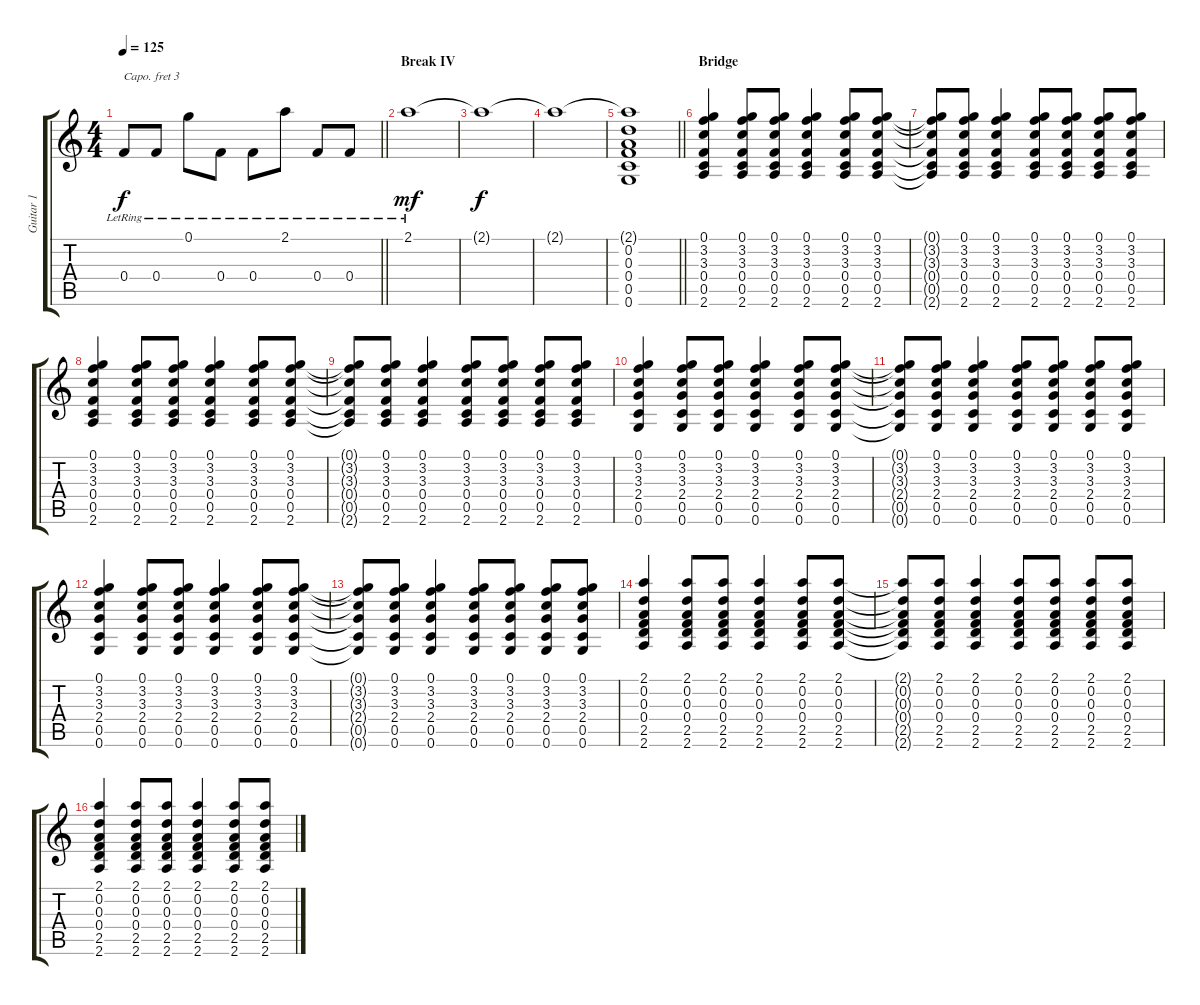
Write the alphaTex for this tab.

\track ("Guitar 1" "Guitar 1") {instrument acousticguitarsteel}
\staff {score tabs}
\capo 3
\tuning (E4 B3 Gb3 D3 A2 E2) {hide}
\ts (4 4)
\tempo 125
\clef g2
\barLineRight lightlight
\ks c
0.4{lr}.8{dy f} 0.4{lr}.8 0.1{lr}.8 0.4{lr}.8 0.4{lr}.8 2.1{lr}.8 0.4{lr}.8 0.4{lr}.8 |
\section ("" "Break IV")
2.1{lr}.1{dy mf} |
2.1{t}.1{dy f} |
2.1{t}.1 |
\barLineRight lightlight
(2.1{t} 0.2 0.3 0.4 0.5 0.6).1 |
\section ("" "Bridge")
(0.1 3.2 3.3 0.4 0.5 2.6).4 (0.1 3.2 3.3 0.4 0.5 2.6).8 (0.1 3.2 3.3 0.4 0.5 2.6).8 (0.1 3.2 3.3 0.4 0.5 2.6).4 (0.1 3.2 3.3 0.4 0.5 2.6).8 (0.1 3.2 3.3 0.4 0.5 2.6).8 |
(0.1{t} 3.2{t} 3.3{t} 0.4{t} 0.5{t} 2.6{t}).8 (0.1 3.2 3.3 0.4 0.5 2.6).8 (0.1 3.2 3.3 0.4 0.5 2.6).4 (0.1 3.2 3.3 0.4 0.5 2.6).8 (0.1 3.2 3.3 0.4 0.5 2.6).8 (0.1 3.2 3.3 0.4 0.5 2.6).8 (0.1 3.2 3.3 0.4 0.5 2.6).8 |
(0.1 3.2 3.3 0.4 0.5 2.6).4 (0.1 3.2 3.3 0.4 0.5 2.6).8 (0.1 3.2 3.3 0.4 0.5 2.6).8 (0.1 3.2 3.3 0.4 0.5 2.6).4 (0.1 3.2 3.3 0.4 0.5 2.6).8 (0.1 3.2 3.3 0.4 0.5 2.6).8 |
(0.1{t} 3.2{t} 3.3{t} 0.4{t} 0.5{t} 2.6{t}).8 (0.1 3.2 3.3 0.4 0.5 2.6).8 (0.1 3.2 3.3 0.4 0.5 2.6).4 (0.1 3.2 3.3 0.4 0.5 2.6).8 (0.1 3.2 3.3 0.4 0.5 2.6).8 (0.1 3.2 3.3 0.4 0.5 2.6).8 (0.1 3.2 3.3 0.4 0.5 2.6).8 |
(0.1 3.2 3.3 2.4 0.5 0.6).4 (0.1 3.2 3.3 2.4 0.5 0.6).8 (0.1 3.2 3.3 2.4 0.5 0.6).8 (0.1 3.2 3.3 2.4 0.5 0.6).4 (0.1 3.2 3.3 2.4 0.5 0.6).8 (0.1 3.2 3.3 2.4 0.5 0.6).8 |
(0.1{t} 3.2{t} 3.3{t} 2.4{t} 0.5{t} 0.6{t}).8 (0.1 3.2 3.3 2.4 0.5 0.6).8 (0.1 3.2 3.3 2.4 0.5 0.6).4 (0.1 3.2 3.3 2.4 0.5 0.6).8 (0.1 3.2 3.3 2.4 0.5 0.6).8 (0.1 3.2 3.3 2.4 0.5 0.6).8 (0.1 3.2 3.3 2.4 0.5 0.6).8 |
(0.1 3.2 3.3 2.4 0.5 0.6).4 (0.1 3.2 3.3 2.4 0.5 0.6).8 (0.1 3.2 3.3 2.4 0.5 0.6).8 (0.1 3.2 3.3 2.4 0.5 0.6).4 (0.1 3.2 3.3 2.4 0.5 0.6).8 (0.1 3.2 3.3 2.4 0.5 0.6).8 |
(0.1{t} 3.2{t} 3.3{t} 2.4{t} 0.5{t} 0.6{t}).8 (0.1 3.2 3.3 2.4 0.5 0.6).8 (0.1 3.2 3.3 2.4 0.5 0.6).4 (0.1 3.2 3.3 2.4 0.5 0.6).8 (0.1 3.2 3.3 2.4 0.5 0.6).8 (0.1 3.2 3.3 2.4 0.5 0.6).8 (0.1 3.2 3.3 2.4 0.5 0.6).8 |
(2.1 0.2 0.3 0.4 2.5 2.6).4 (2.1 0.2 0.3 0.4 2.5 2.6).8 (2.1 0.2 0.3 0.4 2.5 2.6).8 (2.1 0.2 0.3 0.4 2.5 2.6).4 (2.1 0.2 0.3 0.4 2.5 2.6).8 (2.1 0.2 0.3 0.4 2.5 2.6).8 |
(2.1{t} 0.2{t} 0.3{t} 0.4{t} 2.5{t} 2.6{t}).8 (2.1 0.2 0.3 0.4 2.5 2.6).8 (2.1 0.2 0.3 0.4 2.5 2.6).4 (2.1 0.2 0.3 0.4 2.5 2.6).8 (2.1 0.2 0.3 0.4 2.5 2.6).8 (2.1 0.2 0.3 0.4 2.5 2.6).8 (2.1 0.2 0.3 0.4 2.5 2.6).8 |
(2.1 0.2 0.3 0.4 2.5 2.6).4 (2.1 0.2 0.3 0.4 2.5 2.6).8 (2.1 0.2 0.3 0.4 2.5 2.6).8 (2.1 0.2 0.3 0.4 2.5 2.6).4 (2.1 0.2 0.3 0.4 2.5 2.6).8 (2.1 0.2 0.3 0.4 2.5 2.6).8
